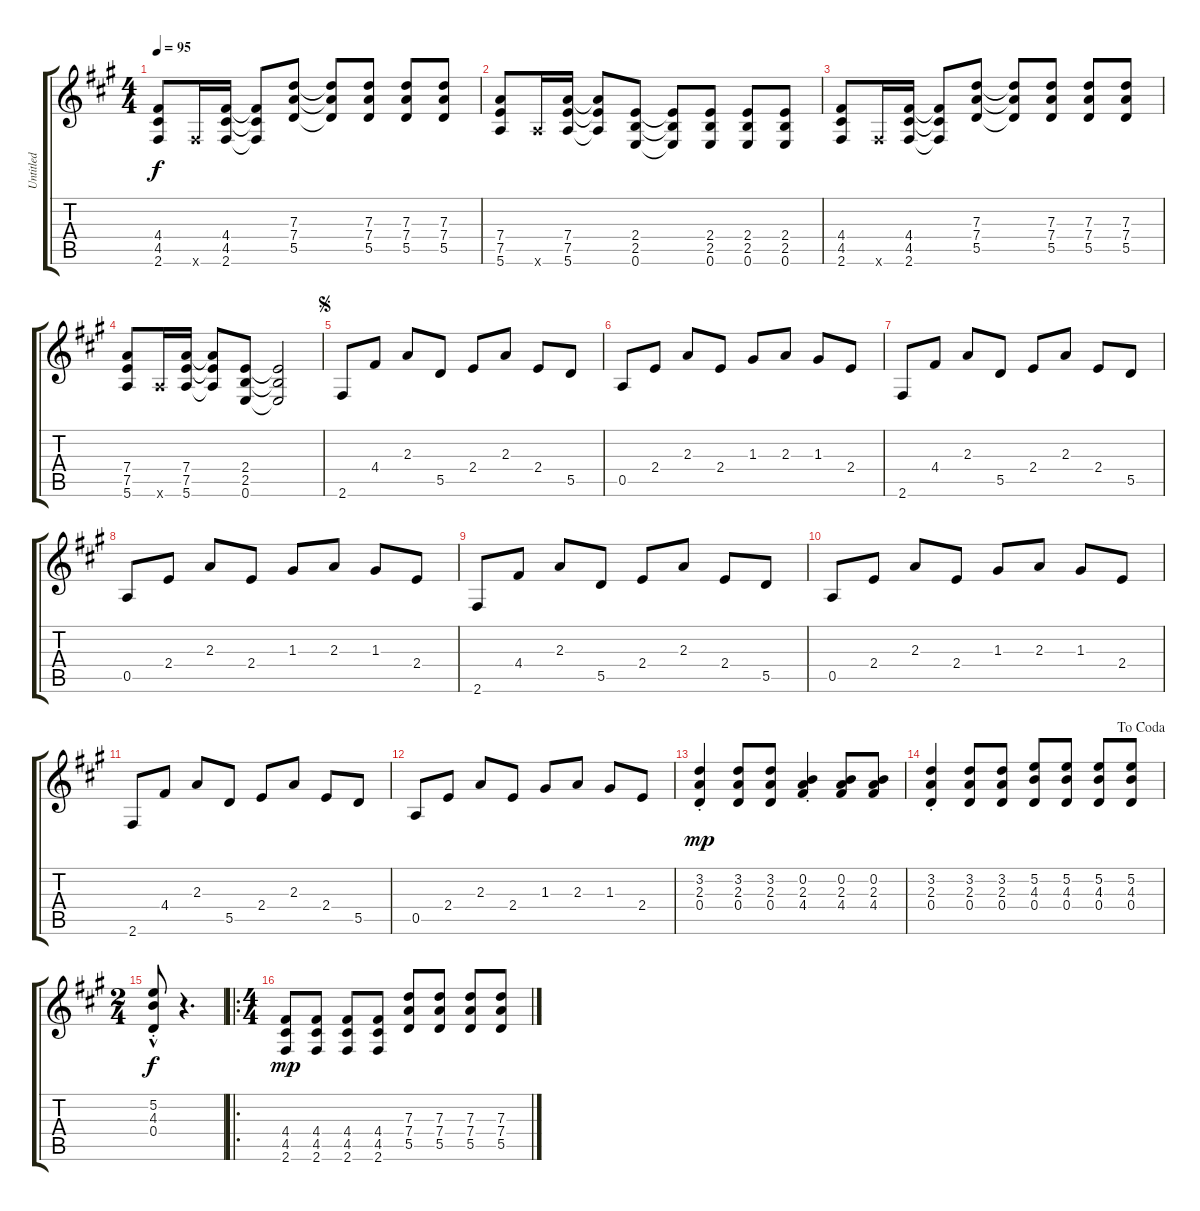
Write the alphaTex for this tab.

\track ("Untitled" "Untitled") {instrument overdrivenguitar}
\staff {score tabs}
\tuning (E4 B3 G3 D3 A2 E2) {hide}
\ts (4 4)
\tempo 95
\clef g2
\ks a
(4.4 4.5 2.6).8{dy f instrument overdrivenguitar} 2.6{x}.16 (4.4 4.5 2.6).16 (4.4{t} 4.5{t} 2.6{t}).8 (7.3 7.4 5.5).8 (7.3{t} 7.4{t} 5.5{t}).8 (7.3 7.4 5.5).8 (7.3 7.4 5.5).8 (7.3 7.4 5.5).8 |
(7.4 7.5 5.6).8 5.6{x}.16 (7.4 7.5 5.6).16 (7.4{t} 7.5{t} 5.6{t}).8 (2.4 2.5 0.6).8 (2.4{t} 2.5{t} 0.6{t}).8 (2.4 2.5 0.6).8 (2.4 2.5 0.6).8 (2.4 2.5 0.6).8 |
(4.4 4.5 2.6).8 2.6{x}.16 (4.4 4.5 2.6).16 (4.4{t} 4.5{t} 2.6{t}).8 (7.3 7.4 5.5).8 (7.3{t} 7.4{t} 5.5{t}).8 (7.3 7.4 5.5).8 (7.3 7.4 5.5).8 (7.3 7.4 5.5).8 |
(7.4 7.5 5.6).8 5.6{x}.16 (7.4 7.5 5.6).16 (7.4{t} 7.5{t} 5.6{t}).8 (2.4 2.5 0.6).8 (2.4{t} 2.5{t} 0.6{t}).2 |
\jump segno
2.6.8 4.4.8 2.3.8 5.5.8 2.4.8 2.3.8 2.4.8 5.5.8 |
0.5.8 2.4.8 2.3.8 2.4.8 1.3.8 2.3.8 1.3.8 2.4.8 |
2.6.8 4.4.8 2.3.8 5.5.8 2.4.8 2.3.8 2.4.8 5.5.8 |
0.5.8 2.4.8 2.3.8 2.4.8 1.3.8 2.3.8 1.3.8 2.4.8 |
2.6.8 4.4.8 2.3.8 5.5.8 2.4.8 2.3.8 2.4.8 5.5.8 |
0.5.8 2.4.8 2.3.8 2.4.8 1.3.8 2.3.8 1.3.8 2.4.8 |
2.6.8 4.4.8 2.3.8 5.5.8 2.4.8 2.3.8 2.4.8 5.5.8 |
0.5.8 2.4.8 2.3.8 2.4.8 1.3.8 2.3.8 1.3.8 2.4.8 |
(3.2{st} 2.3{st} 0.4{st}).4{dy mp} (3.2 2.3 0.4).8 (3.2 2.3 0.4).8 (0.2{st} 2.3{st} 4.4{st}).4 (0.2 2.3 4.4).8 (0.2 2.3 4.4).8 |
\jump dacoda
(3.2{st} 2.3{st} 0.4{st}).4 (3.2 2.3 0.4).8 (3.2 2.3 0.4).8 (5.2 4.3 0.4).8 (5.2 4.3 0.4).8 (5.2 4.3 0.4).8 (5.2 4.3 0.4).8 |
\ts (2 4)
(5.2{hac st} 4.3{hac st} 0.4{hac st}).8{dy f} r.4{d} |
\ro
\ts (4 4)
(4.4 4.5 2.6).8{dy mp} (4.4 4.5 2.6).8 (4.4 4.5 2.6).8 (4.4 4.5 2.6).8 (7.3 7.4 5.5).8 (7.3 7.4 5.5).8 (7.3 7.4 5.5).8 (7.3 7.4 5.5).8
